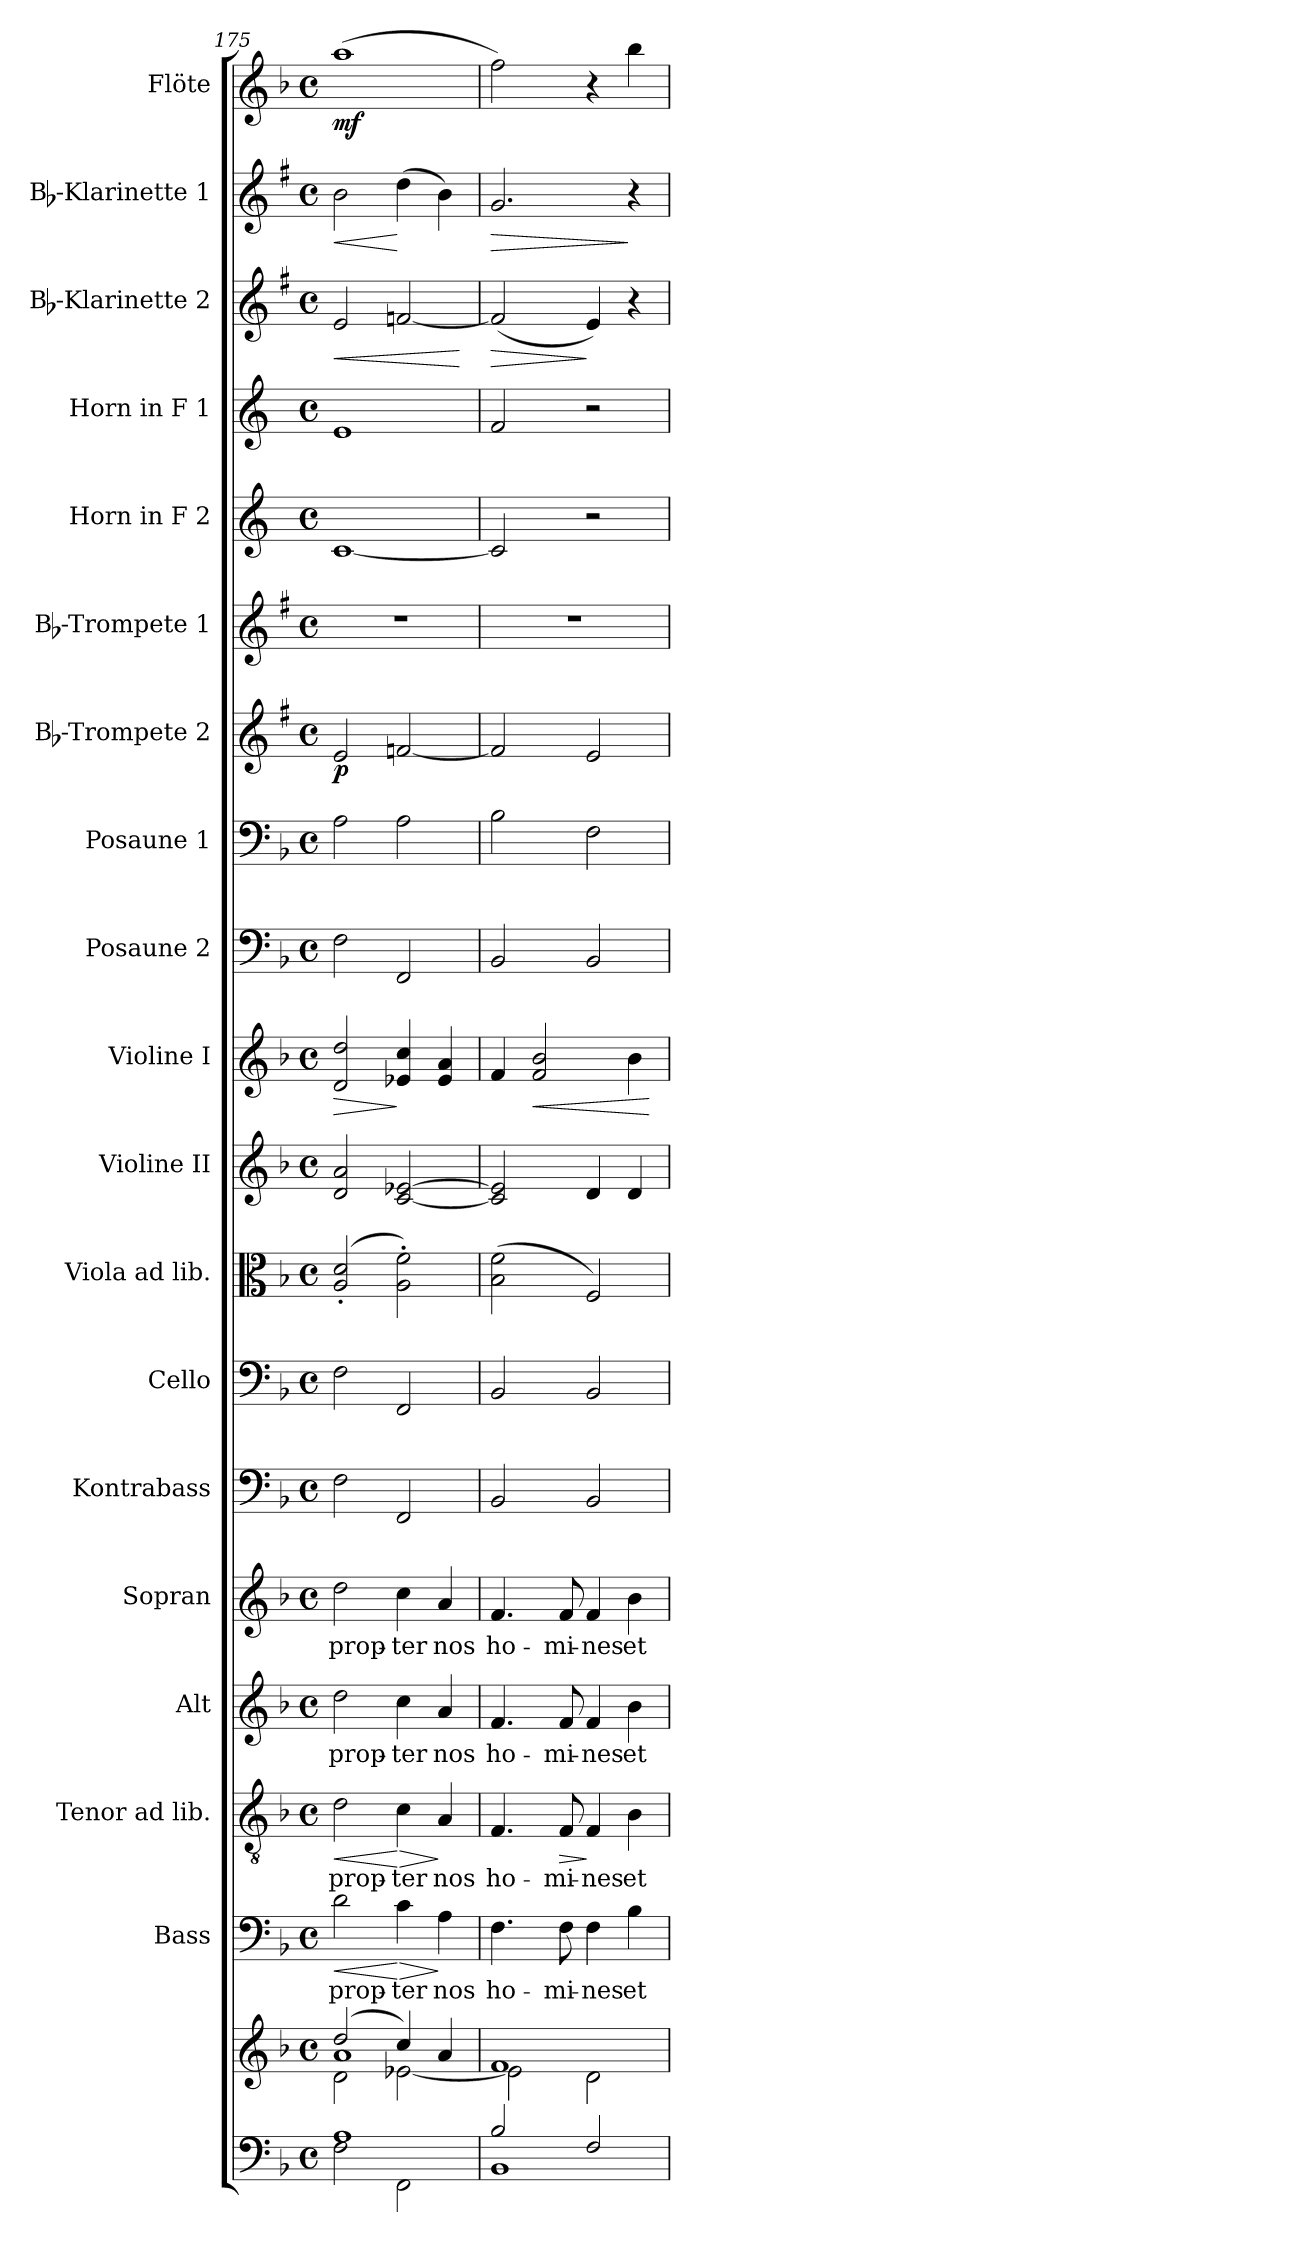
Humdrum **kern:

**kern	**kern	**kern	**text	**dynam	**kern	**text	**dynam	**kern	**text	**kern	**text	**kern	**kern	**kern	**kern	**kern	**dynam	**kern	**kern	**kern	**dynam	**kern	**kern	**kern	**kern	**dynam	**kern	**dynam	**kern	**dynam
*part19	*part19	*part18	*part18	*part18	*part17	*part17	*part17	*part16	*part16	*part15	*part15	*part14	*part13	*part12	*part11	*part10	*part10	*part9	*part8	*part7	*part7	*part6	*part5	*part4	*part3	*part3	*part2	*part2	*part1	*part1
*staff20	*staff19	*staff18	*staff18	*staff18	*staff17	*staff17	*staff17	*staff16	*staff16	*staff15	*staff15	*staff14	*staff13	*staff12	*staff11	*staff10	*staff10	*staff9	*staff8	*staff7	*staff7	*staff6	*staff5	*staff4	*staff3	*staff3	*staff2	*staff2	*staff1	*staff1
*	*	*I"Bass	*	*	*I"Tenor ad lib.	*	*	*I"Alt	*	*I"Sopran	*	*I"Kontrabass	*I"Cello	*I"Viola ad lib.	*I"Violine II	*I"Violine I	*	*I"Posaune 2	*I"Posaune 1	*I"Bb-Trompete 2	*	*I"Bb-Trompete 1	*I"Horn in F 2	*I"Horn in F 1	*I"Bb-Klarinette 2	*	*I"Bb-Klarinette 1	*	*I"Flöte	*
*	*	*I'B.	*	*	*I'T.	*	*	*I'A.	*	*I'S.	*	*I'Kb.	*	*I'Vla.	*I'Vl. II	*I'Vl. I	*	*I'Pos. 2	*I'Pos. 1	*I'Bb Trp. 2	*	*I'Bb Trp. 1	*	*	*I'Bb Kl. 2	*	*I'Bb Kl. 1	*	*I'Fl.	*
*clefF4	*clefG2	*clefF4	*	*	*clefGv2	*	*	*clefG2	*	*clefG2	*	*clefF4	*clefF4	*clefC3	*clefG2	*clefG2	*	*clefF4	*clefF4	*clefG2	*	*clefG2	*clefG2	*clefG2	*clefG2	*	*clefG2	*	*clefG2	*
*	*	*	*	*	*	*	*	*	*	*	*	*ITrd7c12	*	*	*	*	*	*	*	*ITrd1c2	*	*ITrd1c2	*ITrd4c7	*ITrd4c7	*ITrd1c2	*	*ITrd1c2	*	*	*
*k[b-]	*k[b-]	*k[b-]	*	*	*k[b-]	*	*	*k[b-]	*	*k[b-]	*	*k[b-]	*k[b-]	*k[b-]	*k[b-]	*k[b-]	*	*k[b-]	*k[b-]	*k[b-]	*	*k[b-]	*k[b-]	*k[b-]	*k[b-]	*	*k[b-]	*	*k[b-]	*
*F:	*F:	*F:	*	*	*F:	*	*	*F:	*	*F:	*	*F:	*F:	*F:	*F:	*F:	*	*F:	*F:	*F:	*	*F:	*F:	*F:	*F:	*	*F:	*	*F:	*
*M4/4	*M4/4	*M4/4	*	*	*M4/4	*	*	*M4/4	*	*M4/4	*	*M4/4	*M4/4	*M4/4	*M4/4	*M4/4	*	*M4/4	*M4/4	*M4/4	*	*M4/4	*M4/4	*M4/4	*M4/4	*	*M4/4	*	*M4/4	*
*met(c)	*met(c)	*met(c)	*	*	*met(c)	*	*	*met(c)	*	*met(c)	*	*met(c)	*met(c)	*met(c)	*met(c)	*met(c)	*	*met(c)	*met(c)	*met(c)	*	*met(c)	*met(c)	*met(c)	*met(c)	*	*met(c)	*	*met(c)	*
=175	=175	=175	=175	=175	=175	=175	=175	=175	=175	=175	=175	=175	=175	=175	=175	=175	=175	=175	=175	=175	=175	=175	=175	=175	=175	=175	=175	=175	=175	=175
*^	*^	*	*	*	*	*	*	*	*	*	*	*	*	*	*	*	*	*	*	*	*	*	*	*	*	*	*	*	*	*
*	*	*	*^	*	*	*	*	*	*	*	*	*	*	*	*	*	*	*	*	*	*	*	*	*	*	*	*	*	*	*	*	*
!	!	!	!	!	!	!LO:LY:b	!LO:HP:b	!	!LO:LY:b	!LO:HP:b	!	!LO:LY:b	!	!LO:LY:b	!	!	!	!	!	!LO:HP:b	!	!	!	!LO:DY:b	!	!	!	!	!LO:HP:b	!	!LO:HP:b	!	!LO:DY:b
1A	2F\	(2dd/	2d\	1a	2d\	prop-	<	2d\	prop-	<	2dd\	prop-	2dd\	prop-	2FF\	2F\	(2A/'< 2d/'<	2d/ 2a/	2d/ 2dd/	>	2F\	2A\	2d/	p	1r	[1F	1A	2d/	<	2a\	<	(>1aa	mf
!	!	!	!	!	!	!LO:LY:b	!LO:HP:n=1:b	!	!LO:LY:b	!LO:HP:n=1:b	!	!LO:LY:b	!	!LO:LY:b	!	!	!	!	!	!	!	!	!	!	!	!	!	!	!	!	!	!	!
.	2FF\	4cc/)	[<2e-X\	.	4c\	-ter	[ >	4c\	-ter	[ >	4cc\	-ter	4cc\	-ter	2FFF/	2FF/	2A\'> 2f\'>)	[2c/ [2e-X/	4e-X/ 4cc/	]	2FF/	2A\	[2e-X/	.	.	.	.	[2e-X/	.	(>4cc\	[	.	.
!	!	!	!	!	!	!LO:LY:b	!	!	!LO:LY:b	!	!	!LO:LY:b	!	!LO:LY:b	!	!	!	!	!	!	!	!	!	!	!	!	!	!	!	!	!	!	!
.	.	4a/	.	.	4A\	nos	]	4A/	nos	]	4a/	nos	4a/	nos	.	.	.	.	4e-/ 4a/	.	.	.	.	.	.	.	.	.	.	4a\)	.	.	.
*v	*v	*	*	*	*	*	*	*	*	*	*	*	*	*	*	*	*	*	*	*	*	*	*	*	*	*	*	*	*	*	*	*	*
*	*v	*v	*v	*	*	*	*	*	*	*	*	*	*	*	*	*	*	*	*	*	*	*	*	*	*	*	*	*	*	*	*	*
.	.	.	.	.	.	.	.	.	.	.	.	.	.	.	.	.	.	.	.	.	.	.	.	.	.	[	.	.	.	.
=176	=176	=176	=176	=176	=176	=176	=176	=176	=176	=176	=176	=176	=176	=176	=176	=176	=176	=176	=176	=176	=176	=176	=176	=176	=176	=176	=176	=176	=176	=176
*^	*^	*	*	*	*	*	*	*	*	*	*	*	*	*	*	*	*	*	*	*	*	*	*	*	*	*	*	*	*	*
!	!	!	!	!	!LO:LY:b	!	!	!LO:LY:b	!	!	!LO:LY:b	!	!LO:LY:b	!	!	!	!	!	!	!	!	!	!	!	!	!	!	!LO:HP:b	!	!LO:HP:b	!	!
2B-/	1BB-	1f	2e-\]	4.F\	ho-	.	4.F/	ho-	.	4.f/	ho-	4.f/	ho-	2BBB-/	2BB-/	(>2B-\ 2f\	2c/] 2e-/]	4f/	.	2BB-/	2B-\	2e-/]	.	1r	2F/]	2B-/	(<2e-/]	>	2.f/	>	2ff\)	.
!	!	!	!	!	!	!	!	!	!	!	!	!	!	!	!	!	!	!	!LO:HP:b	!	!	!	!	!	!	!	!	!	!	!	!	!
.	.	.	.	.	.	.	.	.	.	.	.	.	.	.	.	.	.	2f/ 2b-/	<	.	.	.	.	.	.	.	.	.	.	.	.	.
!	!	!	!	!	!LO:LY:b	!	!	!LO:LY:b	!LO:HP:b	!	!LO:LY:b	!	!LO:LY:b	!	!	!	!	!	!	!	!	!	!	!	!	!	!	!	!	!	!	!
.	.	.	.	8F\	-mi-	.	8F/	-mi-	>	8f/	-mi-	8f/	-mi-	.	.	.	.	.	.	.	.	.	.	.	.	.	.	.	.	.	.	.
!	!	!	!	!	!LO:LY:b	!	!	!LO:LY:b	!	!	!LO:LY:b	!	!LO:LY:b	!	!	!	!	!	!	!	!	!	!	!	!	!	!	!	!	!	!	!
2F/	.	.	2d\	4F\	-nes	.	4F/	-nes	]	4f/	-nes	4f/	-nes	2BBB-/	2BB-/	2F/)	4d/	.	.	2BB-/	2F\	2d/	.	.	2r	2r	4d/)	]	.	.	4r	.
!	!	!	!	!	!LO:LY:b	!	!	!LO:LY:b	!	!	!LO:LY:b	!	!LO:LY:b	!	!	!	!	!	!	!	!	!	!	!	!	!	!	!	!	!	!	!
.	.	.	.	4B-\	et	.	4B-\	et	.	4b-\	et	4b-\	et	.	.	.	4d/	4b-\	.	.	.	.	.	.	.	.	4r	.	4r	]	4bb-\	.
*v	*v	*	*	*	*	*	*	*	*	*	*	*	*	*	*	*	*	*	*	*	*	*	*	*	*	*	*	*	*	*	*	*
*	*v	*v	*	*	*	*	*	*	*	*	*	*	*	*	*	*	*	*	*	*	*	*	*	*	*	*	*	*	*	*	*
.	.	.	.	.	.	.	.	.	.	.	.	.	.	.	.	.	[	.	.	.	.	.	.	.	.	.	.	.	.	.
=	=	=	=	=	=	=	=	=	=	=	=	=	=	=	=	=	=	=	=	=	=	=	=	=	=	=	=	=	=	=
*-	*-	*-	*-	*-	*-	*-	*-	*-	*-	*-	*-	*-	*-	*-	*-	*-	*-	*-	*-	*-	*-	*-	*-	*-	*-	*-	*-	*-	*-	*-
